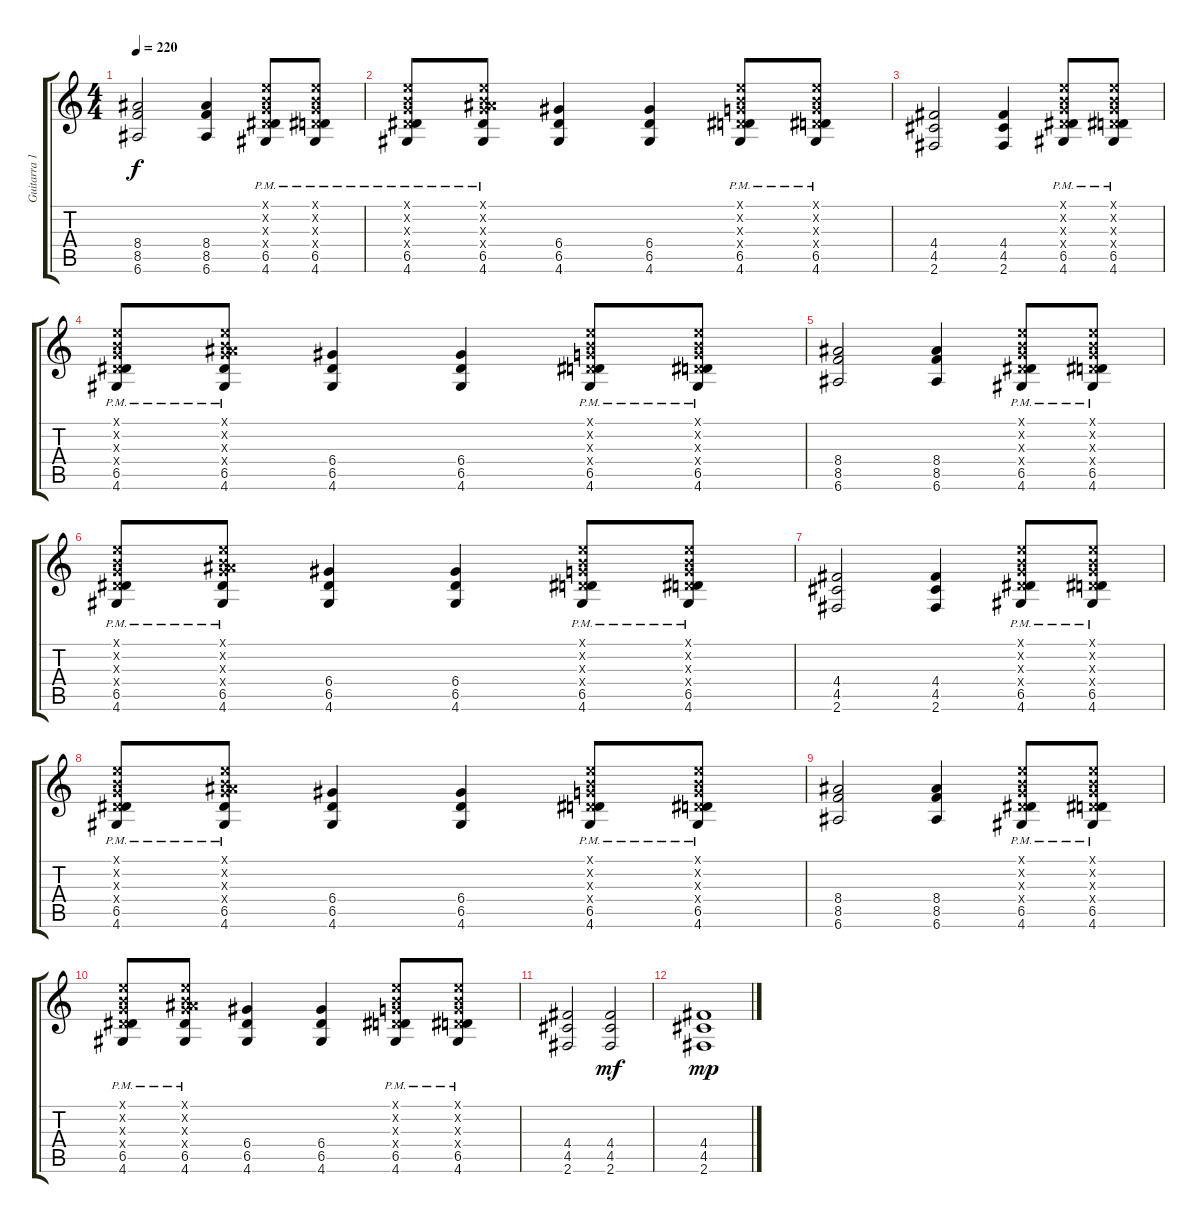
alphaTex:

\track ("Guitarra 1" "Guitarra 1") {instrument distortionguitar}
\staff {score tabs}
\tuning (E4 B3 G3 D3 A2 E2) {hide}
\ts (4 4)
\tempo 220
\clef g2
\ks c
(8.4 8.5 6.6).2{dy f} (8.4 8.5 6.6).4 (0.1{x} 0.2{x} 0.3{x} 0.4{x} 6.5{pm} 4.6{pm}).8 (0.1{x} 0.2{x} 0.3{x} 0.4{x} 6.5{pm} 4.6{pm}).8 |
(0.1{x} 0.2{x} 0.3{x} 0.4{x} 6.5{pm} 4.6{pm}).8 (0.1{x} 0.2{x} 0.3{x} 8.4{x} 6.5{pm} 4.6{pm}).8 (6.4 6.5 4.6).4 (6.4 6.5 4.6).4 (0.1{x} 0.2{x} 0.3{x} 0.4{x} 6.5{pm} 4.6{pm}).8 (0.1{x} 0.2{x} 0.3{x} 0.4{x} 6.5{pm} 4.6{pm}).8 |
(4.4 4.5 2.6).2 (4.4 4.5 2.6).4 (0.1{x} 0.2{x} 0.3{x} 0.4{x} 6.5{pm} 4.6{pm}).8 (0.1{x} 0.2{x} 0.3{x} 0.4{x} 6.5{pm} 4.6{pm}).8 |
(0.1{x} 0.2{x} 0.3{x} 0.4{x} 6.5{pm} 4.6{pm}).8 (0.1{x} 0.2{x} 0.3{x} 8.4{x} 6.5{pm} 4.6{pm}).8 (6.4 6.5 4.6).4 (6.4 6.5 4.6).4 (0.1{x} 0.2{x} 0.3{x} 0.4{x} 6.5{pm} 4.6{pm}).8 (0.1{x} 0.2{x} 0.3{x} 0.4{x} 6.5{pm} 4.6{pm}).8 |
(8.4 8.5 6.6).2 (8.4 8.5 6.6).4 (0.1{x} 0.2{x} 0.3{x} 0.4{x} 6.5{pm} 4.6{pm}).8 (0.1{x} 0.2{x} 0.3{x} 0.4{x} 6.5{pm} 4.6{pm}).8 |
(0.1{x} 0.2{x} 0.3{x} 0.4{x} 6.5{pm} 4.6{pm}).8 (0.1{x} 0.2{x} 0.3{x} 8.4{x} 6.5{pm} 4.6{pm}).8 (6.4 6.5 4.6).4 (6.4 6.5 4.6).4 (0.1{x} 0.2{x} 0.3{x} 0.4{x} 6.5{pm} 4.6{pm}).8 (0.1{x} 0.2{x} 0.3{x} 0.4{x} 6.5{pm} 4.6{pm}).8 |
(4.4 4.5 2.6).2 (4.4 4.5 2.6).4 (0.1{x} 0.2{x} 0.3{x} 0.4{x} 6.5{pm} 4.6{pm}).8 (0.1{x} 0.2{x} 0.3{x} 0.4{x} 6.5{pm} 4.6{pm}).8 |
(0.1{x} 0.2{x} 0.3{x} 0.4{x} 6.5{pm} 4.6{pm}).8 (0.1{x} 0.2{x} 0.3{x} 8.4{x} 6.5{pm} 4.6{pm}).8 (6.4 6.5 4.6).4 (6.4 6.5 4.6).4 (0.1{x} 0.2{x} 0.3{x} 0.4{x} 6.5{pm} 4.6{pm}).8 (0.1{x} 0.2{x} 0.3{x} 0.4{x} 6.5{pm} 4.6{pm}).8 |
(8.4 8.5 6.6).2 (8.4 8.5 6.6).4 (0.1{x} 0.2{x} 0.3{x} 0.4{x} 6.5{pm} 4.6{pm}).8 (0.1{x} 0.2{x} 0.3{x} 0.4{x} 6.5{pm} 4.6{pm}).8 |
(0.1{x} 0.2{x} 0.3{x} 0.4{x} 6.5{pm} 4.6{pm}).8 (0.1{x} 0.2{x} 0.3{x} 8.4{x} 6.5{pm} 4.6{pm}).8 (6.4 6.5 4.6).4 (6.4 6.5 4.6).4 (0.1{x} 0.2{x} 0.3{x} 0.4{x} 6.5{pm} 4.6{pm}).8 (0.1{x} 0.2{x} 0.3{x} 0.4{x} 6.5{pm} 4.6{pm}).8 |
(4.4 4.5 2.6).2 (4.4 4.5 2.6).2{dy mf} |
(4.4 4.5 2.6).1{dy mp}
